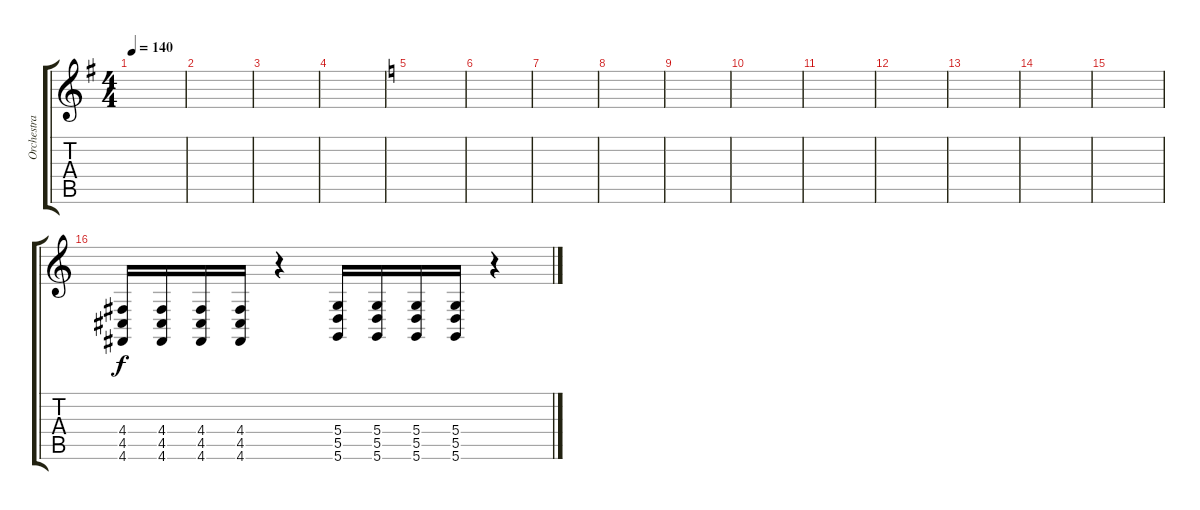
\track ("Orchestra Hits" "Orchestra ") {instrument orchestrahit}
\staff {score tabs}
\tuning (E4 B3 G3 D3 A2 D2) {hide}
\ts (4 4)
\tempo 140
\clef g2
\ks eminor
|
|
|
|
\ks c
|
|
|
|
|
|
|
|
|
|
|
(4.4 4.5 4.6).16 (4.4 4.5 4.6).16 (4.4 4.5 4.6).16 (4.4 4.5 4.6).16 r.4 (5.4 5.5 5.6).16 (5.4 5.5 5.6).16 (5.4 5.5 5.6).16 (5.4 5.5 5.6).16 r.4
